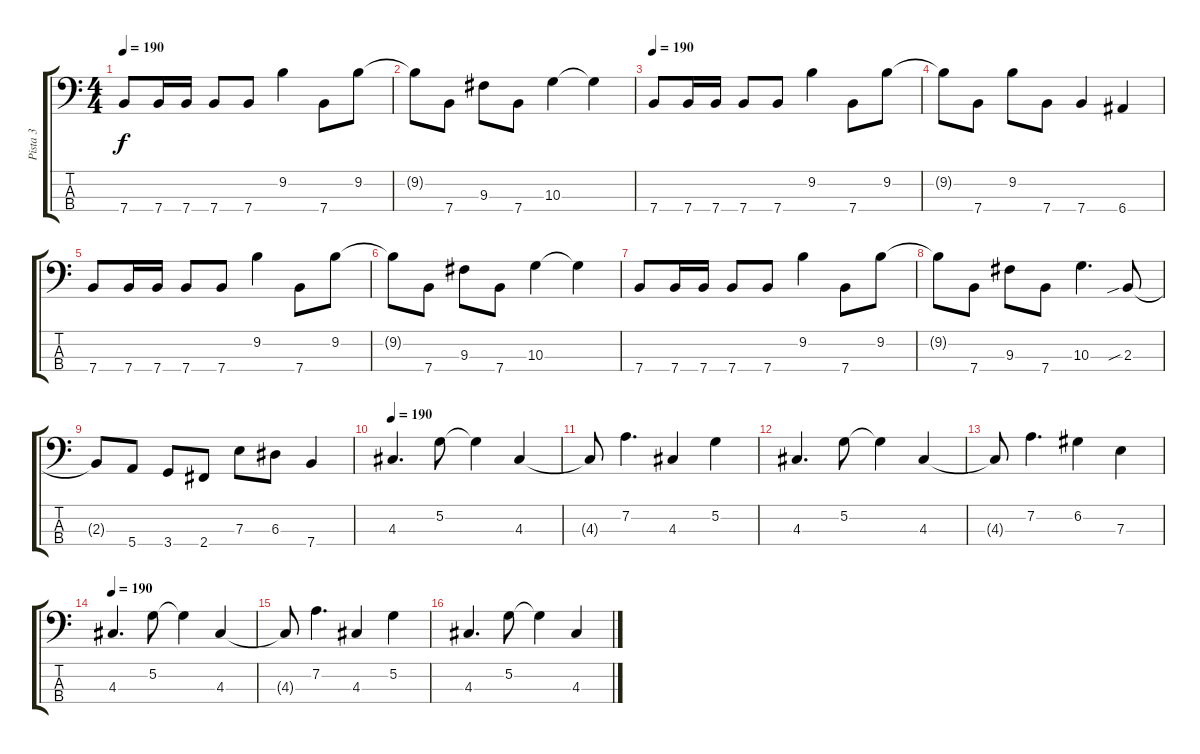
\track ("Pista 3" "Pista 3") {instrument electricbassfinger}
\staff {score tabs}
\tuning (G2 D2 A1 E1) {hide}
\ts (4 4)
\tempo 190
\clef f4
\ks c
7.4.8{dy f} 7.4.16 7.4.16 7.4.8 7.4.8 9.2.4 7.4.8 9.2.8 |
9.2{t}.8 7.4.8 9.3.8 7.4.8 10.3.4 10.3{t}.4 |
\tempo 190
7.4.8 7.4.16 7.4.16 7.4.8 7.4.8 9.2.4 7.4.8 9.2.8 |
9.2{t}.8 7.4.8 9.2.8 7.4.8 7.4.4 6.4.4 |
7.4.8 7.4.16 7.4.16 7.4.8 7.4.8 9.2.4 7.4.8 9.2.8 |
9.2{t}.8 7.4.8 9.3.8 7.4.8 10.3.4 10.3{t}.4 |
7.4.8 7.4.16 7.4.16 7.4.8 7.4.8 9.2.4 7.4.8 9.2.8 |
9.2{t}.8 7.4.8 9.3.8 7.4.8 10.3.4{d} 2.3{sib}.8 |
2.3{t}.8 5.4.8 3.4.8 2.4.8 7.3.8 6.3.8 7.4.4 |
\tempo 190
4.3.4{d} 5.2.8 5.2{t}.4 4.3.4 |
4.3{t}.8 7.2.4{d} 4.3.4 5.2.4 |
4.3.4{d} 5.2.8 5.2{t}.4 4.3.4 |
4.3{t}.8 7.2.4{d} 6.2.4 7.3.4 |
\tempo 190
4.3.4{d} 5.2.8 5.2{t}.4 4.3.4 |
4.3{t}.8 7.2.4{d} 4.3.4 5.2.4 |
4.3.4{d} 5.2.8 5.2{t}.4 4.3.4
